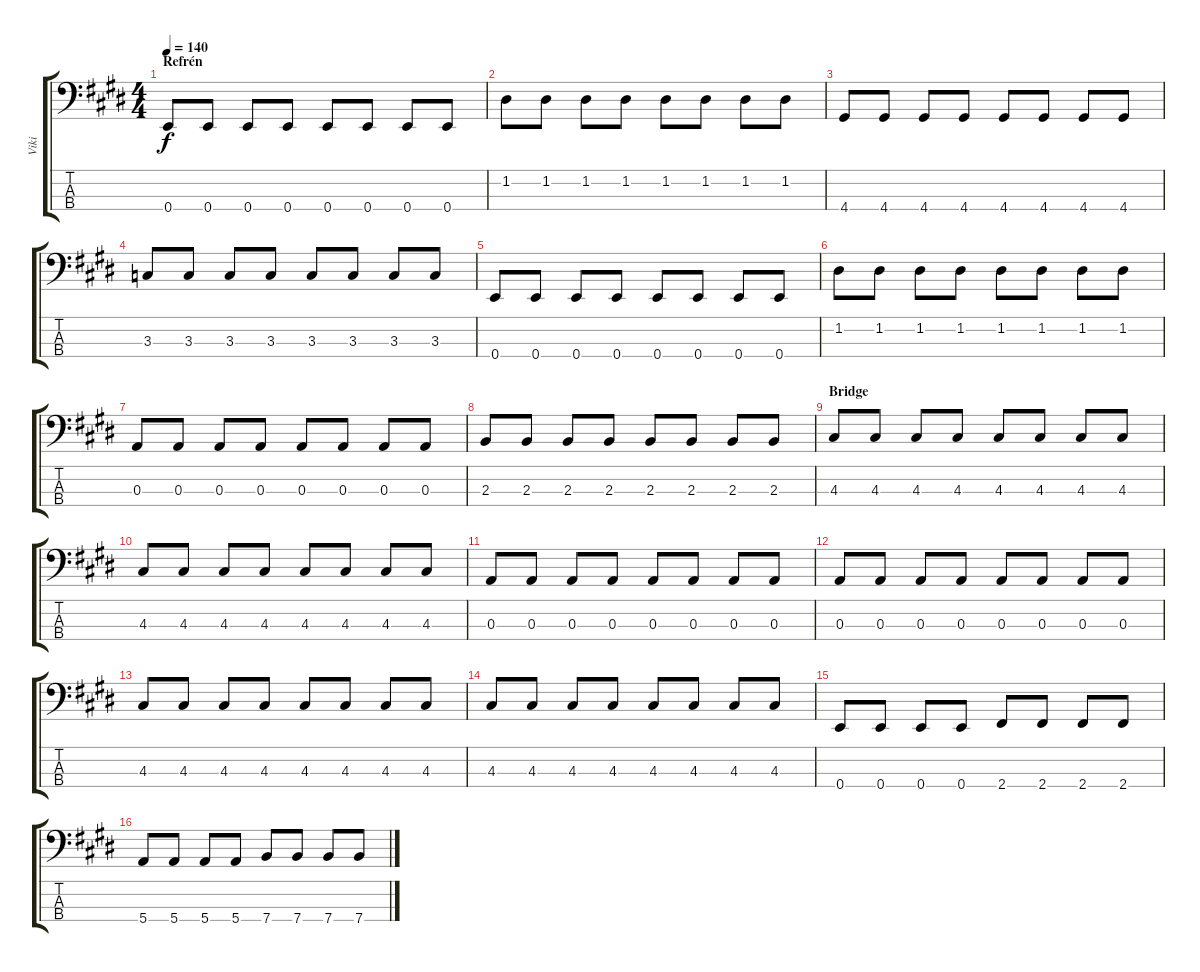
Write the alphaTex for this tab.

\track ("Viki" "Viki") {instrument electricbassfinger}
\staff {score tabs}
\tuning (G2 D2 A1 E1) {hide}
\ts (4 4)
\section ("" "Refrén")
\tempo 140
\clef f4
\ks e
0.4.8{dy f} 0.4.8 0.4.8 0.4.8 0.4.8 0.4.8 0.4.8 0.4.8 |
1.2.8 1.2.8 1.2.8 1.2.8 1.2.8 1.2.8 1.2.8 1.2.8 |
4.4.8 4.4.8 4.4.8 4.4.8 4.4.8 4.4.8 4.4.8 4.4.8 |
3.3.8 3.3.8 3.3.8 3.3.8 3.3.8 3.3.8 3.3.8 3.3.8 |
0.4.8 0.4.8 0.4.8 0.4.8 0.4.8 0.4.8 0.4.8 0.4.8 |
1.2.8 1.2.8 1.2.8 1.2.8 1.2.8 1.2.8 1.2.8 1.2.8 |
0.3.8 0.3.8 0.3.8 0.3.8 0.3.8 0.3.8 0.3.8 0.3.8 |
2.3.8 2.3.8 2.3.8 2.3.8 2.3.8 2.3.8 2.3.8 2.3.8 |
\section ("" "Bridge")
4.3.8 4.3.8 4.3.8 4.3.8 4.3.8 4.3.8 4.3.8 4.3.8 |
4.3.8 4.3.8 4.3.8 4.3.8 4.3.8 4.3.8 4.3.8 4.3.8 |
0.3.8 0.3.8 0.3.8 0.3.8 0.3.8 0.3.8 0.3.8 0.3.8 |
0.3.8 0.3.8 0.3.8 0.3.8 0.3.8 0.3.8 0.3.8 0.3.8 |
4.3.8 4.3.8 4.3.8 4.3.8 4.3.8 4.3.8 4.3.8 4.3.8 |
4.3.8 4.3.8 4.3.8 4.3.8 4.3.8 4.3.8 4.3.8 4.3.8 |
0.4.8 0.4.8 0.4.8 0.4.8 2.4.8 2.4.8 2.4.8 2.4.8 |
5.4.8 5.4.8 5.4.8 5.4.8 7.4.8 7.4.8 7.4.8 7.4.8
